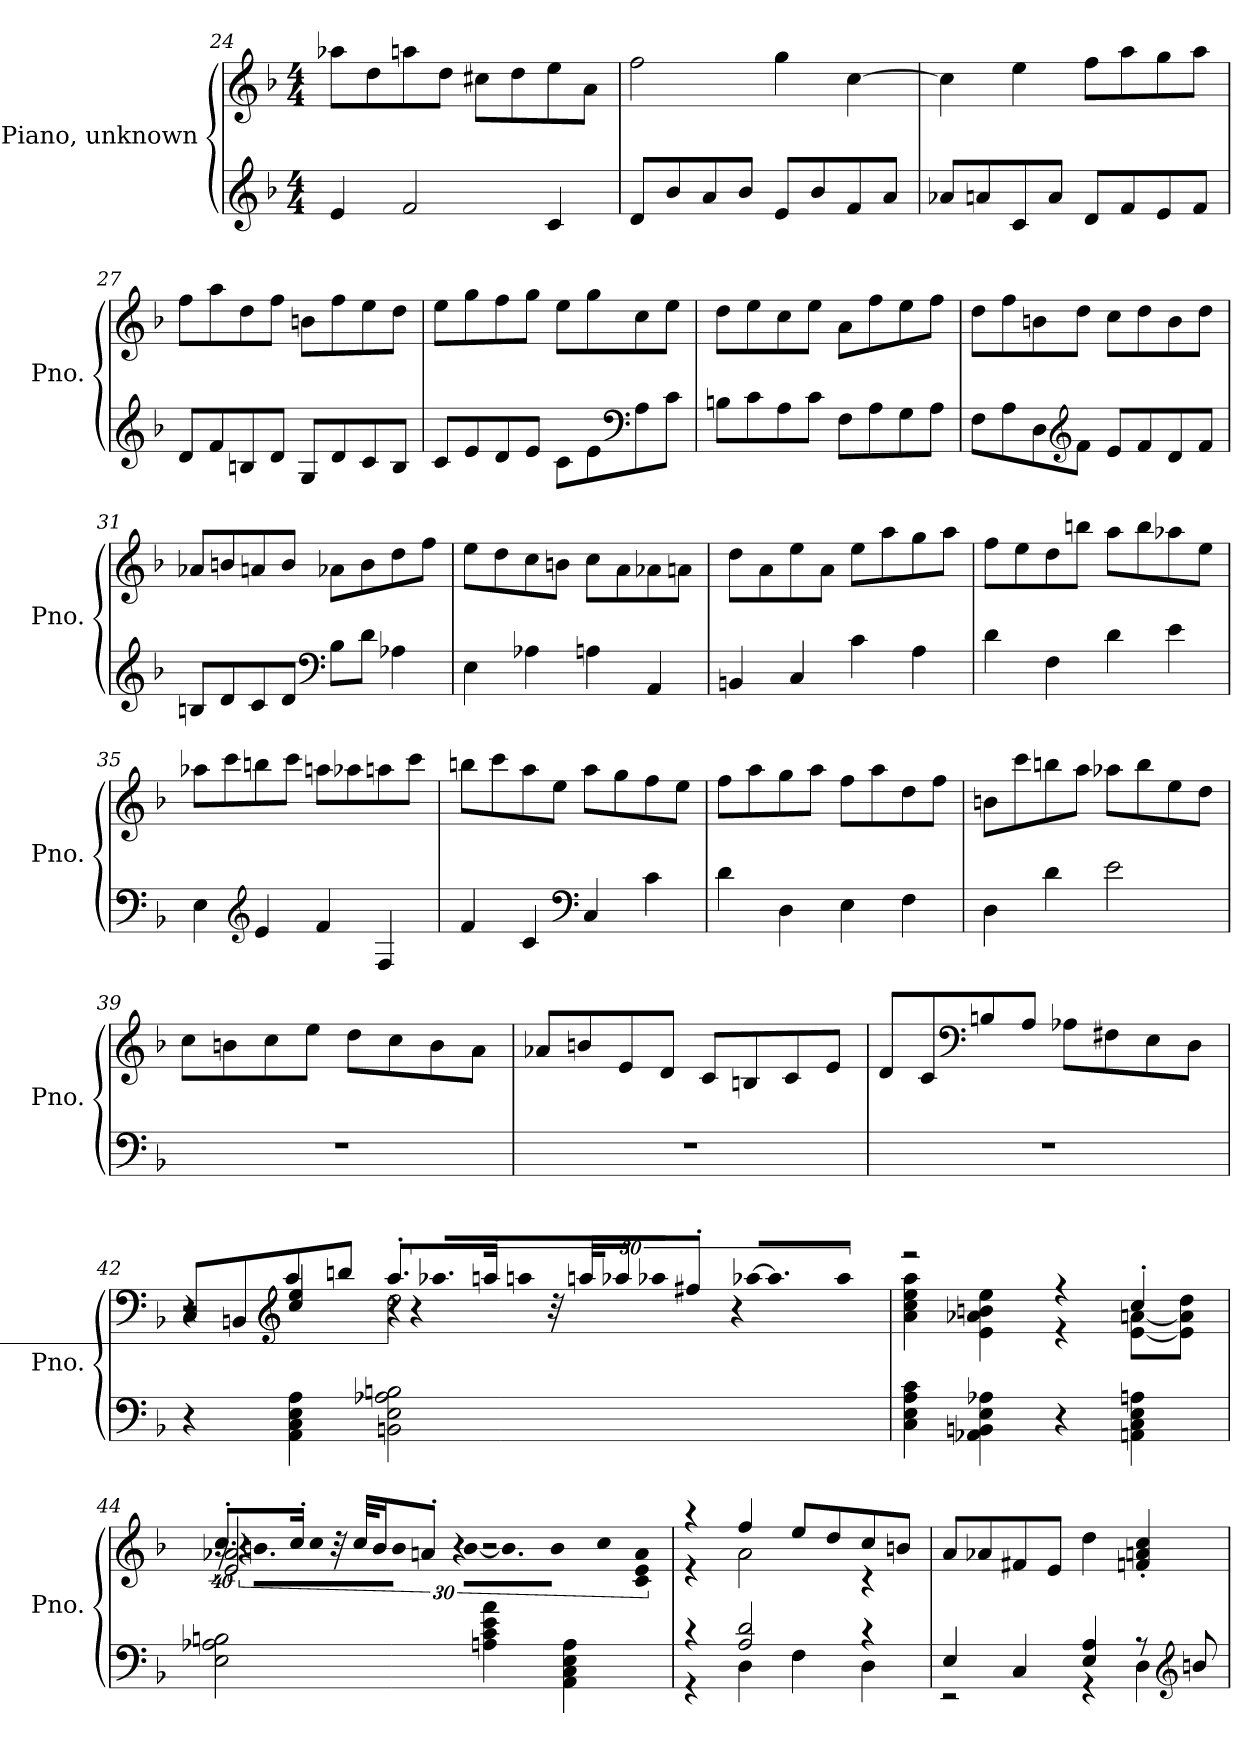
**kern	**kern
*part1	*part1
*staff2	*staff1
*I"Piano, unknown	*
*I'Pno.	*
*clefG2	*clefG2
*k[b-]	*k[b-]
*M4/4	*M4/4
=24	=24
4e/	8aa-X\L
.	8dd\
2f/	8aan\
.	8dd\J
.	8cc#X\L
.	8dd\
4c/	8ee\
.	8a\J
=25	=25
8d/L	2ff\
8b-/	.
8a/	.
8b-/J	.
8e/L	4gg\
8b-/	.
8f/	[4cc\
8a/J	.
=26	=26
8a-X/L	4cc\]
8an/	.
8c/	4ee\
8a/J	.
8d/L	8ff\L
8f/	8aa\
8e/	8gg\
8f/J	8aa\J
!!LO:LB:g=z
=27	=27
8d/L	8ff\L
8f/	8aa\
8Bn/	8dd\
8d/J	8ff\J
8G/L	8bn\L
8d/	8ff\
8c/	8ee\
8B/J	8dd\J
=28	=28
8c/L	8ee\L
8e/	8gg\
8d/	8ff\
8e/J	8gg\J
8c\L	8ee\L
8e\	8gg\
*clefF4	*
8A\	8cc\
8c\J	8ee\J
=29	=29
8Bn\L	8dd\L
8c\	8ee\
8A\	8cc\
8c\J	8ee\J
8F\L	8a\L
8A\	8ff\
8G\	8ee\
8A\J	8ff\J
=30	=30
8F\L	8dd\L
8A\	8ff\
8D\	8bn\
*clefG2	*
8f\J	8dd\J
8e/L	8cc\L
8f/	8dd\
8d/	8b\
8f/J	8dd\J
!!LO:LB:g=z
=31	=31
8Bn/L	8a-X/L
8d/	8bn/
8c/	8an/
8d/J	8b/J
*clefF4	*
8B\L	8a-X\L
8d\J	8b\
4A-X\	8dd\
.	8ff\J
=32	=32
4E\	8ee\L
.	8dd\
4A-X\	8cc\
.	8bn\J
4An\	8cc\L
.	8a\
4AA/	8a-X\
.	8an\J
=33	=33
4BBn/	8dd\L
.	8a\
4C/	8ee\
.	8a\J
4c\	8ee\L
.	8aa\
4A\	8gg\
.	8aa\J
=34	=34
4d\	8ff\L
.	8ee\
4F\	8dd\
.	8bbn\J
4d\	8aa\L
.	8bb\
4e\	8aa-X\
.	8ee\J
!!LO:LB:g=z
=35	=35
4E\	8aa-X\L
.	8ccc\
*clefG2	*
4e/	8bbn\
.	8ccc\J
4f/	8aan\L
.	8aa-X\
4F/	8aan\
.	8ccc\J
=36	=36
4f/	8bbn\L
.	8ccc\
4c/	8aa\
.	8ee\J
*clefF4	*
4C/	8aa\L
.	8gg\
4c\	8ff\
.	8ee\J
=37	=37
4d\	8ff\L
.	8aa\
4D\	8gg\
.	8aa\J
4E\	8ff\L
.	8aa\
4F\	8dd\
.	8ff\J
=38	=38
4D\	8bn\L
.	8ccc\
4d\	8bbn\
.	8aa\J
2e\	8aa-X\L
.	8bb\
.	8ee\
.	8dd\J
!!LO:LB:g=z
=39	=39
1r	8cc\L
.	8bn\
.	8cc\
.	8ee\J
.	8dd\L
.	8cc\
.	8b\
.	8a\J
=40	=40
1r	8a-X/L
.	8bn/
.	8e/
.	8d/J
.	8c/L
.	8Bn/
.	8c/
.	8e/J
=41	=41
1r	8d/L
.	8c/
*	*clefF4
.	8Bn/
.	8A/J
.	8A-X\L
.	8F#X\
.	8E\
.	8D\J
!!LO:LB:g=z
=42	=42
*	*^
*	*	*^
4r	4r	2r	8C/L
.	.	.	8BBn/
*	*clefG2	*	*
4AA\ 4C\ 4E\ 4A\	4cc/ 4ee/	.	8aa/
.	.	.	8bbn/J
!	!	!	!LO:N:vis=32
2BBn\ 2E\ 2A-X\ 2Bn\	8.aa'/L	2dd\	640%23r
!	!	!	!LO:N:vis=64
.	.	.	960%17r
!	!	!	!LO:N:vis=32.
.	.	.	1920%103aa-X/LLL
!	!	!	!LO:N:vis=32
.	.	.	640%23aan/J
!	!	!	!LO:N:vis=16
.	.	.	1920%137aa-X/JJ
.	16aan'/Jk	.	.
!	!	!	!LO:N:vis=64
.	.	.	960%17r
!	!	!	!LO:N:vis=64
.	.	.	[960%17aa-X/KKKL
.	32r	.	8.aa-/]
.	32aan/KLL	.	.
.	16aa-X/J	.	.
.	8ff#X'/J	.	.
.	.	.	16aa-/Jk
*	*	*v	*v
=43	=43	=43
4C\ 4E\ 4A\ 4c\	2r	4a\ 4cc\ 4ee\ 4aa\
4AA-X\ 4BBn\ 4E\ 4A-X\	.	4e\ 4a-X\ 4bn\ 4ee\
4r	4r	4r
4AAn\ 4C\ 4E\ 4An\	4cc'/	[8e\ [8an\L
.	.	8e\] 8a\] 8dd\J
!!LO:PB:g=z
=44	=44	=44
!	!	!LO:N:vis=32
*	*	*^
2E\ 2A-X\ 2Bn\	8.cc'/L	640%23r	2e/ 2a-X/
!	!	!LO:N:vis=64	!
.	.	960%17r	.
!	!	!LO:N:vis=32.	!
.	.	1920%103bn\LLL	.
!	!	!LO:N:vis=32	!
.	.	640%23cc\J	.
!	!	!LO:N:vis=16	!
.	.	1920%137b\JJ	.
.	16cc'/Jk	.	.
!	!	!LO:N:vis=64	!
.	.	960%17r	.
!	!	!LO:N:vis=64	!
.	.	[960%17b\KKKL	.
.	32r	8.b\]	.
.	32cc/KLL	.	.
.	16b/J	.	.
.	8an'/J	.	.
.	.	16b\Jk	.
4An\ 4c\ 4e\ 4a\	2r	4cc\	2r
4AA\ 4C\ 4E\ 4A\	.	4c\ 4e\ 4a\	.
*	*	*v	*v
=45	=45	=45
*^	*	*
4r	4r	4r	4r
2A/ 2d/	4D\	4ff/	2a\
.	4F\	8ee/L	.
.	.	8dd/	.
4r	4D\	8cc/	4r
.	.	8bn/J	.
*	*	*v	*v
=46	=46	=46
4E/	2r	8a/L
.	.	8a-X/
4C/	.	8f#X/
.	.	8e/J
4E/ 4A/	4r	4dd\
8r	4D\	4fn/' 4an/' 4cc/'
*clefG2	*	*
8bn/	.	.
*v	*v	*
=	=
*-	*-
